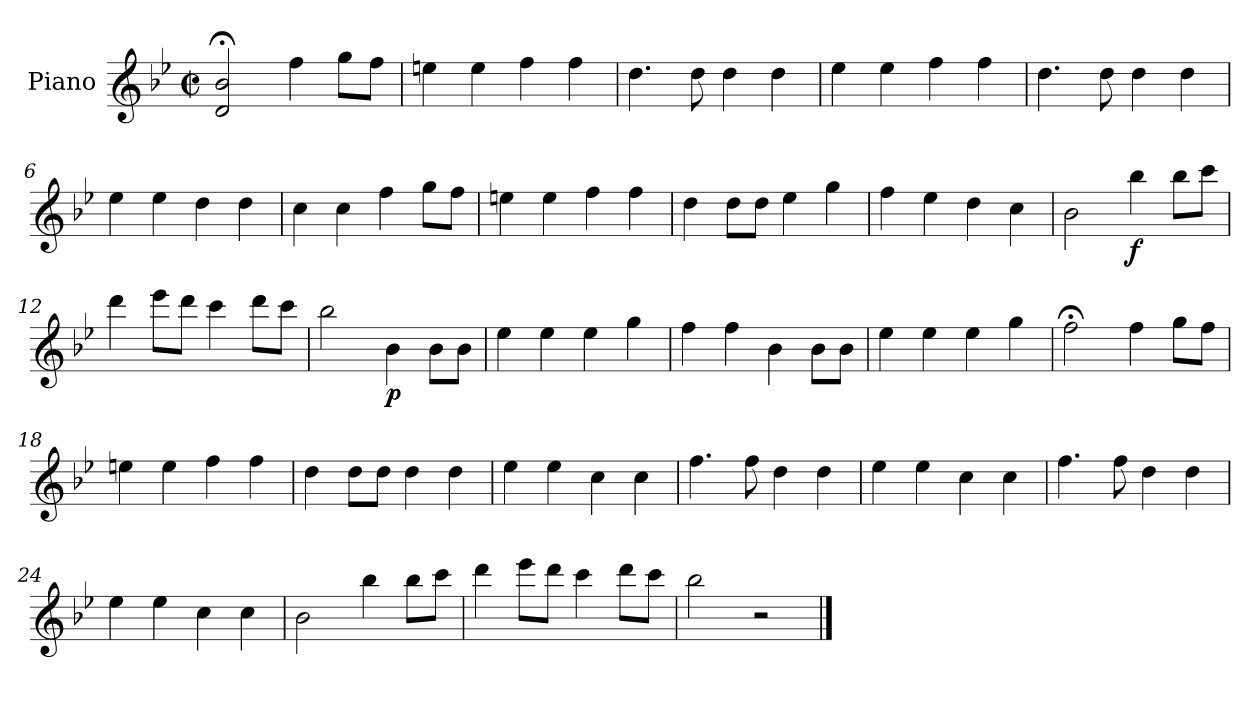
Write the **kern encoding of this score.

**kern	**dynam
*part1	*part1
*staff1	*staff1
*I"Piano	*
*I'Pno.	*
*clefG2	*
*k[b-e-]	*
*M2/2	*
*met(c|)	*
=1	=1
2d;</ 2b-;</	.
4ff\	.
8gg\L	.
8ff\J	.
=2	=2
4een\	.
4ee\	.
4ff\	.
4ff\	.
=3	=3
4.dd\	.
8dd\	.
4dd\	.
4dd\	.
=4	=4
4ee-\	.
4ee-\	.
4ff\	.
4ff\	.
=5	=5
4.dd\	.
8dd\	.
4dd\	.
4dd\	.
=6	=6
4ee-\	.
4ee-\	.
4dd\	.
4dd\	.
=7	=7
4cc\	.
4cc\	.
4ff\	.
8gg\L	.
8ff\J	.
=8	=8
4een\	.
4ee\	.
4ff\	.
4ff\	.
!!LO:LB:g=z
=9	=9
4dd\	.
8dd\L	.
8dd\J	.
4ee-\	.
4gg\	.
!!LO:LB:g=z
=10	=10
4ff\	.
4ee-\	.
4dd\	.
4cc\	.
=11	=11
2b-\	.
!	!LO:DY:b
4bb-\	f
8bb-\L	.
8ccc\J	.
=12	=12
4ddd\	.
8eee-\L	.
8ddd\J	.
4ccc\	.
8ddd\L	.
8ccc\J	.
=13	=13
2bb-\	.
!	!LO:DY:b
4b-\	p
8b-\L	.
8b-\J	.
=14	=14
4ee-\	.
4ee-\	.
4ee-\	.
4gg\	.
=15	=15
4ff\	.
4ff\	.
4b-\	.
8b-\L	.
8b-\J	.
=16	=16
4ee-\	.
4ee-\	.
4ee-\	.
4gg\	.
=17	=17
2ff;<\	.
4ff\	.
8gg\L	.
8ff\J	.
!!LO:LB:g=z
=18	=18
4een\	.
4ee\	.
4ff\	.
4ff\	.
!!LO:LB:g=z
=19	=19
4dd\	.
8dd\L	.
8dd\J	.
4dd\	.
4dd\	.
=20	=20
4ee-\	.
4ee-\	.
4cc\	.
4cc\	.
=21	=21
4.ff\	.
8ff\	.
4dd\	.
4dd\	.
=22	=22
4ee-\	.
4ee-\	.
4cc\	.
4cc\	.
=23	=23
4.ff\	.
8ff\	.
4dd\	.
4dd\	.
=24	=24
4ee-\	.
4ee-\	.
4cc\	.
4cc\	.
=25	=25
2b-\	.
4bb-\	.
8bb-\L	.
8ccc\J	.
=26	=26
4ddd\	.
8eee-\L	.
8ddd\J	.
4ccc\	.
8ddd\L	.
8ccc\J	.
=27	=27
2bb-\	.
2r	.
==	==
*-	*-
